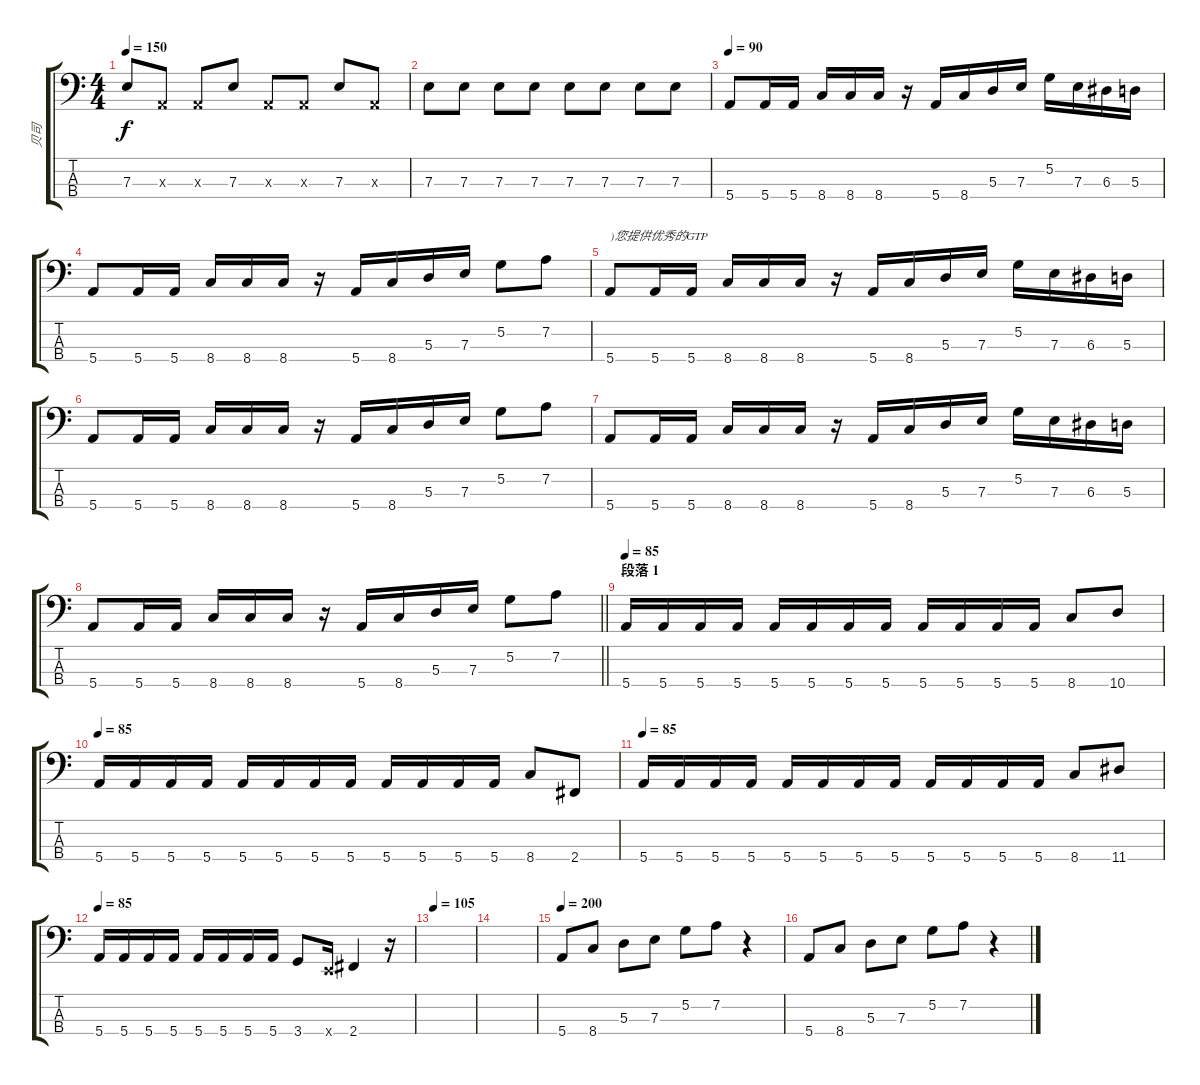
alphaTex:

\track ("贝司" "贝司") {instrument electricbassfinger}
\staff {score tabs}
\tuning (G2 D2 A1 E1) {hide}
\ts (4 4)
\tempo 150
\clef f4
\ks c
7.3.8{dy f} 0.3{x}.8 0.3{x}.8 7.3.8 0.3{x}.8 0.3{x}.8 7.3.8 0.3{x}.8 |
7.3.8 7.3.8 7.3.8 7.3.8 7.3.8 7.3.8 7.3.8 7.3.8 |
\tempo 20
\tempo 90
5.4.8 5.4.16 5.4.16 8.4.16 8.4.16 8.4.16 r.16 5.4.16 8.4.16 5.3.16 7.3.16 5.2.16 7.3.16 6.3.16 5.3.16 |
5.4.8 5.4.16 5.4.16 8.4.16 8.4.16 8.4.16 r.16 5.4.16 8.4.16 5.3.16 7.3.16 5.2.8 7.2.8 |
5.4.8{txt ")您提供优秀的GTP"} 5.4.16 5.4.16 8.4.16 8.4.16 8.4.16 r.16 5.4.16 8.4.16 5.3.16 7.3.16 5.2.16 7.3.16 6.3.16 5.3.16 |
5.4.8 5.4.16 5.4.16 8.4.16 8.4.16 8.4.16 r.16 5.4.16 8.4.16 5.3.16 7.3.16 5.2.8 7.2.8 |
5.4.8 5.4.16 5.4.16 8.4.16 8.4.16 8.4.16 r.16 5.4.16 8.4.16 5.3.16 7.3.16 5.2.16 7.3.16 6.3.16 5.3.16 |
\barLineRight lightlight
5.4.8 5.4.16 5.4.16 8.4.16 8.4.16 8.4.16 r.16 5.4.16 8.4.16 5.3.16 7.3.16 5.2.8 7.2.8 |
\section ("" "段落 1")
\tempo 85
5.4.16 5.4.16 5.4.16 5.4.16 5.4.16 5.4.16 5.4.16 5.4.16 5.4.16 5.4.16 5.4.16 5.4.16 8.4.8 10.4.8 |
\tempo 85
5.4.16 5.4.16 5.4.16 5.4.16 5.4.16 5.4.16 5.4.16 5.4.16 5.4.16 5.4.16 5.4.16 5.4.16 8.4.8 2.4.8 |
\tempo 85
5.4.16 5.4.16 5.4.16 5.4.16 5.4.16 5.4.16 5.4.16 5.4.16 5.4.16 5.4.16 5.4.16 5.4.16 8.4.8 11.4.8 |
\tempo 85
5.4.16 5.4.16 5.4.16 5.4.16 5.4.16 5.4.16 5.4.16 5.4.16 3.4.8 0.4{x}.16 2.4.4 r.16 |
\tempo 105
|
|
\tempo 200
5.4.8 8.4.8 5.3.8 7.3.8 5.2.8 7.2.8 r.4 |
5.4.8 8.4.8 5.3.8 7.3.8 5.2.8 7.2.8 r.4
